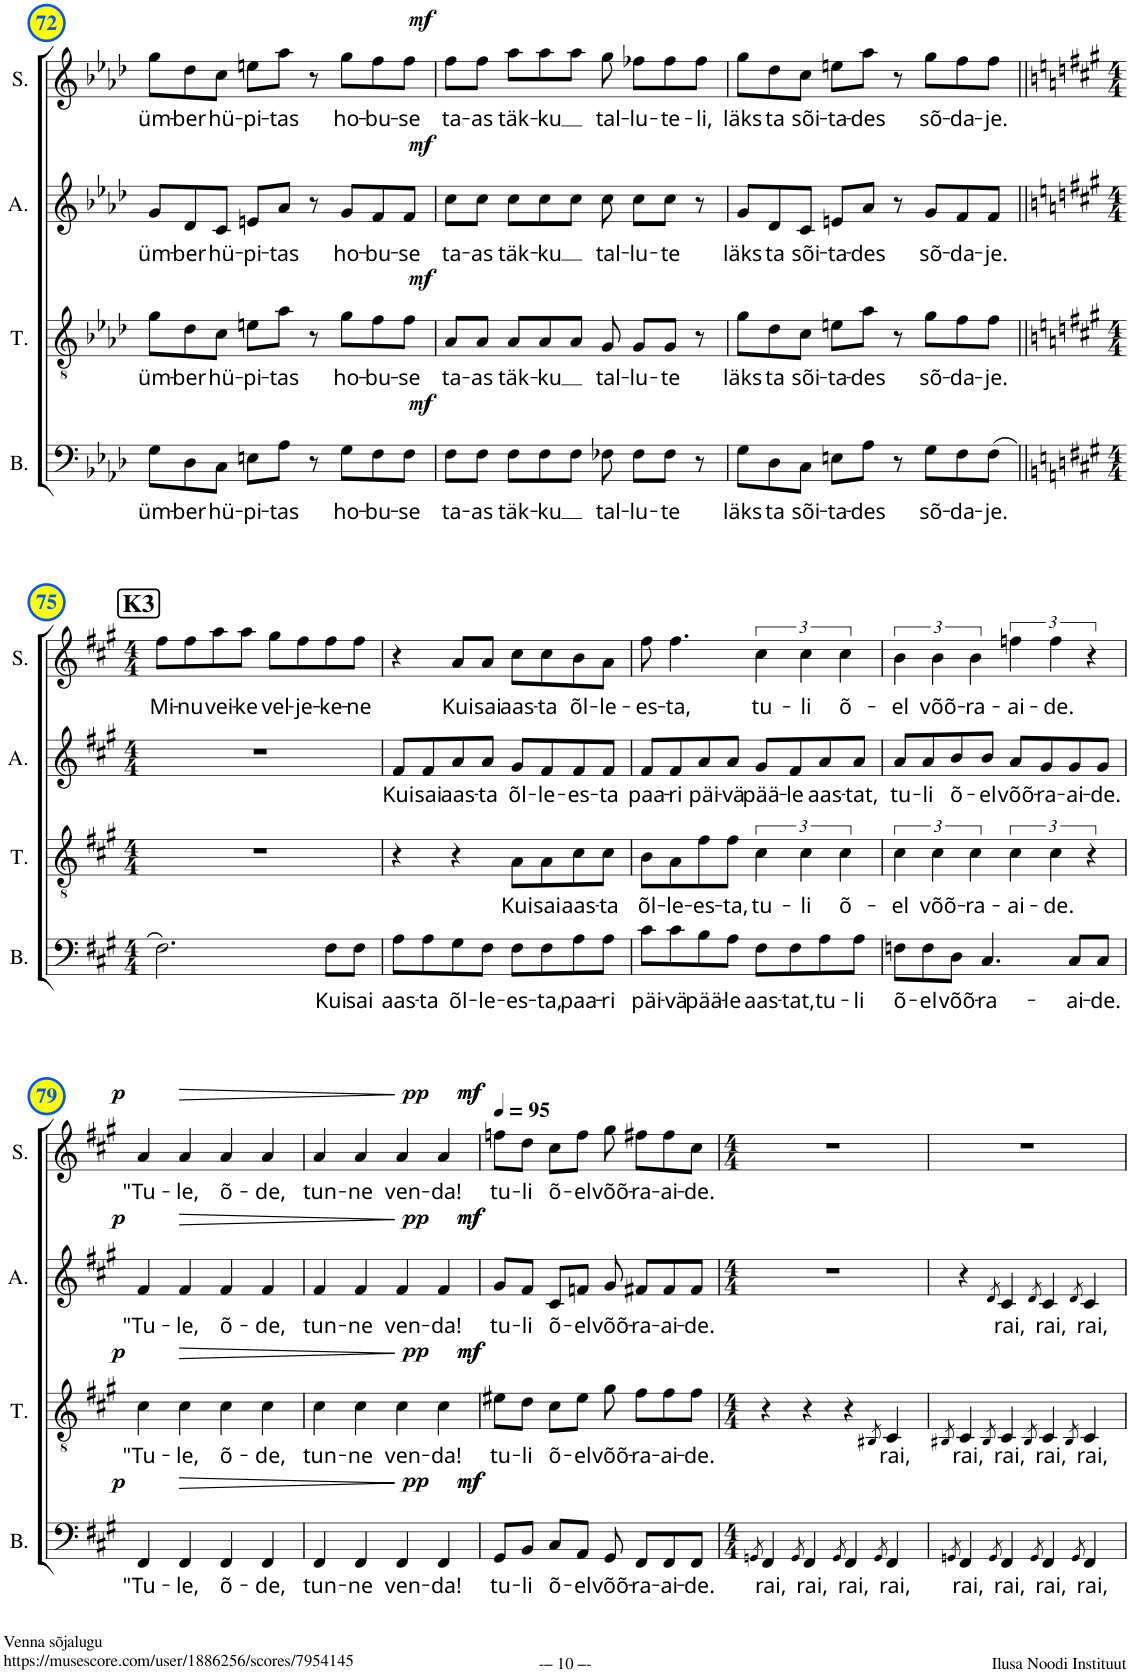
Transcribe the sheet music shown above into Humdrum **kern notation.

**kern	**text	**dynam	**kern	**text	**dynam	**kern	**text	**dynam	**kern	**text	**dynam
*part4	*part4	*part4	*part3	*part3	*part3	*part2	*part2	*part2	*part1	*part1	*part1
*staff4	*staff4	*staff4	*staff3	*staff3	*staff3	*staff2	*staff2	*staff2	*staff1	*staff1	*staff1
*I"Bass	*	*	*I"Tenor	*	*	*I"Alto	*	*	*I"Soprano	*	*
*I'B.	*	*	*I'T.	*	*	*I'A.	*	*	*I'S.	*	*
!!LO:PB:g=z
*clefF4	*	*	*clefGv2	*	*	*clefG2	*	*	*clefG2	*	*
*	*	*	*	*	*	*Trd1c2	*	*	*	*	*
*k[b-e-a-d-]	*	*	*k[b-e-a-d-]	*	*	*k[b-e-a-d-]	*	*	*k[b-e-a-d-]	*	*
*M9/8	*	*	*M9/8	*	*	*M9/8	*	*	*M9/8	*	*
=72	=72	=72	=72	=72	=72	=72	=72	=72	=72	=72	=72
!	!LO:LY:b	!	!	!LO:LY:b	!	!	!LO:LY:b	!	!	!LO:LY:b	!
8G\L	üm-	.	8g\L	üm-	.	8g/L	üm-	.	8gg\L	üm-	.
!	!LO:LY:b	!	!	!LO:LY:b	!	!	!LO:LY:b	!	!	!LO:LY:b	!
8D-\	-ber	.	8d-\	-ber	.	8d-/	-ber	.	8dd-\	-ber	.
!	!LO:LY:b	!	!	!LO:LY:b	!	!	!LO:LY:b	!	!	!LO:LY:b	!
8C\J	hü-	.	8c\J	hü-	.	8c/J	hü-	.	8cc\J	hü-	.
!	!LO:LY:b	!	!	!LO:LY:b	!	!	!LO:LY:b	!	!	!LO:LY:b	!
8En\L	-pi-	.	8en\L	-pi-	.	8en/L	-pi-	.	8een\L	-pi-	.
!	!LO:LY:b	!	!	!LO:LY:b	!	!	!LO:LY:b	!	!	!LO:LY:b	!
8A-\J	-tas	.	8a-\J	-tas	.	8a-/J	-tas	.	8aa-\J	-tas	.
8r	.	.	8r	.	.	8r	.	.	8r	.	.
!	!LO:LY:b	!	!	!LO:LY:b	!	!	!LO:LY:b	!	!	!LO:LY:b	!
8G\L	ho-	.	8g\L	ho-	.	8g/L	ho-	.	8gg\L	ho-	.
!	!LO:LY:b	!	!	!LO:LY:b	!	!	!LO:LY:b	!	!	!LO:LY:b	!
8F\	-bu-	.	8f\	-bu-	.	8f/	-bu-	.	8ff\	-bu-	.
!	!LO:LY:b	!	!	!LO:LY:b	!	!	!LO:LY:b	!	!	!LO:LY:b	!
8F\J	-se	.	8f\J	-se	.	8f/J	-se	.	8ff\J	-se	.
=73	=73	=73	=73	=73	=73	=73	=73	=73	=73	=73	=73
!	!LO:LY:b	!LO:DY:a	!	!LO:LY:b	!LO:DY:a	!	!LO:LY:b	!LO:DY:a	!	!LO:LY:b	!LO:DY:a
8F\L	ta-	mf	8A-/L	ta-	mf	8cc\L	ta-	mf	8ff\L	ta-	mf
!	!LO:LY:b	!	!	!LO:LY:b	!	!	!LO:LY:b	!	!	!LO:LY:b	!
8F\J	-as	.	8A-/J	-as	.	8cc\J	-as	.	8ff\J	-as	.
!	!LO:LY:b	!	!	!LO:LY:b	!	!	!LO:LY:b	!	!	!LO:LY:b	!
8F\L	täk-	.	8A-/L	täk-	.	8cc\L	täk-	.	8aa-\L	täk-	.
!	!LO:LY:b	!	!	!LO:LY:b	!	!	!LO:LY:b	!	!	!LO:LY:b	!
8F\	-ku	.	8A-/	-ku	.	8cc\	-ku	.	8aa-\	-ku	.
8F\J	.	.	8A-/J	.	.	8cc\J	.	.	8aa-\J	.	.
!	!LO:LY:b	!	!	!LO:LY:b	!	!	!LO:LY:b	!	!	!LO:LY:b	!
8F-X\	tal-	.	8G/	tal-	.	8cc\	tal-	.	8gg\	tal-	.
!	!LO:LY:b	!	!	!LO:LY:b	!	!	!LO:LY:b	!	!	!LO:LY:b	!
8F-\L	-lu-	.	8G/L	-lu-	.	8cc\L	-lu-	.	8ff-X\L	-lu-	.
!	!LO:LY:b	!	!	!LO:LY:b	!	!	!LO:LY:b	!	!	!LO:LY:b	!
8F-\J	-te	.	8G/J	-te	.	8cc\J	-te	.	8ff-\	-te-	.
!	!	!	!	!	!	!	!	!	!	!LO:LY:b	!
8r	.	.	8r	.	.	8r	.	.	8ff-\J	-li,	.
=74	=74	=74	=74	=74	=74	=74	=74	=74	=74	=74	=74
!	!LO:LY:b	!	!	!LO:LY:b	!	!	!LO:LY:b	!	!	!LO:LY:b	!
8G\L	läks	.	8g\L	läks	.	8g/L	läks	.	8gg\L	läks	.
!	!LO:LY:b	!	!	!LO:LY:b	!	!	!LO:LY:b	!	!	!LO:LY:b	!
8D-\	ta	.	8d-\	ta	.	8d-/	ta	.	8dd-\	ta	.
!	!LO:LY:b	!	!	!LO:LY:b	!	!	!LO:LY:b	!	!	!LO:LY:b	!
8C\J	sõi-	.	8c\J	sõi-	.	8c/J	sõi-	.	8cc\J	sõi-	.
!	!LO:LY:b	!	!	!LO:LY:b	!	!	!LO:LY:b	!	!	!LO:LY:b	!
8En\L	-ta-	.	8en\L	-ta-	.	8en/L	-ta-	.	8een\L	-ta-	.
!	!LO:LY:b	!	!	!LO:LY:b	!	!	!LO:LY:b	!	!	!LO:LY:b	!
8A-\J	-des	.	8a-\J	-des	.	8a-/J	-des	.	8aa-\J	-des	.
8r	.	.	8r	.	.	8r	.	.	8r	.	.
!	!LO:LY:b	!	!	!LO:LY:b	!	!	!LO:LY:b	!	!	!LO:LY:b	!
8G\L	sõ-	.	8g\L	sõ-	.	8g/L	sõ-	.	8gg\L	sõ-	.
!	!LO:LY:b	!	!	!LO:LY:b	!	!	!LO:LY:b	!	!	!LO:LY:b	!
8F\	-da-	.	8f\	-da-	.	8f/	-da-	.	8ff\	-da-	.
!	!LO:LY:b	!	!	!LO:LY:b	!	!	!LO:LY:b	!	!	!LO:LY:b	!
(8F\J	-je.	.	8f\J	-je.	.	8f/J	-je.	.	8ff\J	-je.	.
!!LO:LB:g=z
!!LO:REH:place=s1:a:B:cj:fs=14:t=K3
=75||	=75||	=75||	=75||	=75||	=75||	=75||	=75||	=75||	=75||	=75||	=75||
*k[f#c#g#]	*	*	*k[f#c#g#]	*	*	*k[f#c#g#]	*	*	*k[f#c#g#]	*	*
*M4/4	*	*	*M4/4	*	*	*M4/4	*	*	*M4/4	*	*
!	!	!	!	!	!	!	!	!	!	!LO:LY:b	!
2.F#\)	.	.	1r	.	.	1r	.	.	8ff#\L	Mi-	.
!	!	!	!	!	!	!	!	!	!	!LO:LY:b	!
.	.	.	.	.	.	.	.	.	8ff#\	-nu	.
!	!	!	!	!	!	!	!	!	!	!LO:LY:b	!
.	.	.	.	.	.	.	.	.	8aa\	vei-	.
!	!	!	!	!	!	!	!	!	!	!LO:LY:b	!
.	.	.	.	.	.	.	.	.	8aa\J	-ke	.
!	!	!	!	!	!	!	!	!	!	!LO:LY:b	!
.	.	.	.	.	.	.	.	.	8gg#\L	vel-	.
!	!	!	!	!	!	!	!	!	!	!LO:LY:b	!
.	.	.	.	.	.	.	.	.	8ff#\	-je-	.
!	!LO:LY:b	!	!	!	!	!	!	!	!	!LO:LY:b	!
8F#\L	Kui	.	.	.	.	.	.	.	8ff#\	-ke-	.
!	!LO:LY:b	!	!	!	!	!	!	!	!	!LO:LY:b	!
8F#\J	sai	.	.	.	.	.	.	.	8ff#\J	-ne	.
=76	=76	=76	=76	=76	=76	=76	=76	=76	=76	=76	=76
!	!LO:LY:b	!	!	!	!	!	!LO:LY:b	!	!	!	!
8A\L	aas-	.	4r	.	.	8f#/L	Kui	.	4r	.	.
!	!LO:LY:b	!	!	!	!	!	!LO:LY:b	!	!	!	!
8A\	-ta	.	.	.	.	8f#/	sai	.	.	.	.
!	!LO:LY:b	!	!	!	!	!	!LO:LY:b	!	!	!LO:LY:b	!
8G#\	õl-	.	4r	.	.	8a/	aas-	.	8a/L	Kui	.
!	!LO:LY:b	!	!	!	!	!	!LO:LY:b	!	!	!LO:LY:b	!
8F#\J	-le-	.	.	.	.	8a/J	-ta	.	8a/J	sai	.
!	!LO:LY:b	!	!	!LO:LY:b	!	!	!LO:LY:b	!	!	!LO:LY:b	!
8F#\L	-es-	.	8A\L	Kui	.	8g#/L	õl-	.	8cc#\L	aas-	.
!	!LO:LY:b	!	!	!LO:LY:b	!	!	!LO:LY:b	!	!	!LO:LY:b	!
8F#\	-ta,	.	8A\	sai	.	8f#/	-le-	.	8cc#\	-ta	.
!	!LO:LY:b	!	!	!LO:LY:b	!	!	!LO:LY:b	!	!	!LO:LY:b	!
8A\	paa-	.	8c#\	aas-	.	8f#/	-es-	.	8b\	õl-	.
!	!LO:LY:b	!	!	!LO:LY:b	!	!	!LO:LY:b	!	!	!LO:LY:b	!
8A\J	-ri	.	8c#\J	-ta	.	8f#/J	-ta	.	8a\J	-le-	.
=77	=77	=77	=77	=77	=77	=77	=77	=77	=77	=77	=77
!	!LO:LY:b	!	!	!LO:LY:b	!	!	!LO:LY:b	!	!	!LO:LY:b	!
8c#\L	päi-	.	8B\L	õl-	.	8f#/L	paa-	.	8ff#\	-es-	.
!	!LO:LY:b	!	!	!LO:LY:b	!	!	!LO:LY:b	!	!	!LO:LY:b	!
8c#\	-vä	.	8A\	-le-	.	8f#/	-ri	.	4.ff#\	-ta,	.
!	!LO:LY:b	!	!	!LO:LY:b	!	!	!LO:LY:b	!	!	!	!
8B\	pää-	.	8f#\	-es-	.	8a/	päi-	.	.	.	.
!	!LO:LY:b	!	!	!LO:LY:b	!	!	!LO:LY:b	!	!	!	!
8A\J	-le	.	8f#\J	-ta,	.	8a/J	-vä	.	.	.	.
!	!LO:LY:b	!	!	!LO:LY:b	!	!	!LO:LY:b	!	!	!LO:LY:b	!
8F#\L	aas-	.	6c#\	tu-	.	8g#/L	pää-	.	6cc#\	tu-	.
!	!LO:LY:b	!	!	!	!	!	!LO:LY:b	!	!	!	!
8F#\	-tat,	.	.	.	.	8f#/	-le	.	.	.	.
!	!	!	!	!LO:LY:b	!	!	!	!	!	!LO:LY:b	!
.	.	.	6c#\	-li	.	.	.	.	6cc#\	-li	.
!	!LO:LY:b	!	!	!	!	!	!LO:LY:b	!	!	!	!
8A\	tu-	.	.	.	.	8a/	aas-	.	.	.	.
!	!	!	!	!LO:LY:b	!	!	!	!	!	!LO:LY:b	!
.	.	.	6c#\	õ-	.	.	.	.	6cc#\	õ-	.
!	!LO:LY:b	!	!	!	!	!	!LO:LY:b	!	!	!	!
8A\J	-li	.	.	.	.	8a/J	-tat,	.	.	.	.
=78	=78	=78	=78	=78	=78	=78	=78	=78	=78	=78	=78
!	!LO:LY:b	!	!	!LO:LY:b	!	!	!LO:LY:b	!	!	!LO:LY:b	!
8Fn\L	õ-	.	6c#\	-el	.	8a/L	tu-	.	6b\	-el	.
!	!LO:LY:b	!	!	!	!	!	!LO:LY:b	!	!	!	!
8F\	-el	.	.	.	.	8a/	-li	.	.	.	.
!	!	!	!	!LO:LY:b	!	!	!	!	!	!LO:LY:b	!
.	.	.	6c#\	võõ-	.	.	.	.	6b\	võõ-	.
!	!LO:LY:b	!	!	!	!	!	!LO:LY:b	!	!	!	!
8D\J	võõ-	.	.	.	.	8b/	õ-	.	.	.	.
!	!	!	!	!LO:LY:b	!	!	!	!	!	!LO:LY:b	!
.	.	.	6c#\	-ra-	.	.	.	.	6b\	-ra-	.
!	!LO:LY:b	!	!	!	!	!	!LO:LY:b	!	!	!	!
4.C#/	-ra-	.	.	.	.	8b/J	-el	.	.	.	.
!	!	!	!	!LO:LY:b	!	!	!LO:LY:b	!	!	!LO:LY:b	!
.	.	.	6c#\	-ai-	.	8a/L	võõ-	.	6ffn\	-ai-	.
!	!	!	!	!	!	!	!LO:LY:b	!	!	!	!
.	.	.	.	.	.	8g#/	-ra-	.	.	.	.
!	!	!	!	!LO:LY:b	!	!	!	!	!	!LO:LY:b	!
.	.	.	6c#\	-de.	.	.	.	.	6ff\	-de.	.
!	!LO:LY:b	!	!	!	!	!	!LO:LY:b	!	!	!	!
8C#/L	-ai-	.	.	.	.	8g#/	-ai-	.	.	.	.
.	.	.	6r	.	.	.	.	.	6r	.	.
!	!LO:LY:b	!	!	!	!	!	!LO:LY:b	!	!	!	!
8C#/J	-de.	.	.	.	.	8g#/J	-de.	.	.	.	.
!!LO:LB:g=z
=79	=79	=79	=79	=79	=79	=79	=79	=79	=79	=79	=79
!	!LO:LY:b	!LO:DY:a	!	!LO:LY:b	!LO:DY:a	!	!LO:LY:b	!LO:DY:a	!	!LO:LY:b	!LO:DY:a
4FF#/	"Tu-	p	4c#\	"Tu-	p	4f#/	"Tu-	p	4a/	"Tu-	p
!	!LO:LY:b	!LO:HP:b	!	!LO:LY:b	!LO:HP:b	!	!LO:LY:b	!LO:HP:b	!	!LO:LY:b	!LO:HP:b
4FF#/	-le,	>	4c#\	-le,	>	4f#/	-le,	>	4a/	-le,	>
!	!LO:LY:b	!	!	!LO:LY:b	!	!	!LO:LY:b	!	!	!LO:LY:b	!
4FF#/	õ-	.	4c#\	õ-	.	4f#/	õ-	.	4a/	õ-	.
!	!LO:LY:b	!	!	!LO:LY:b	!	!	!LO:LY:b	!	!	!LO:LY:b	!
4FF#/	-de,	.	4c#\	-de,	.	4f#/	-de,	.	4a/	-de,	.
=80	=80	=80	=80	=80	=80	=80	=80	=80	=80	=80	=80
!	!LO:LY:b	!	!	!LO:LY:b	!	!	!LO:LY:b	!	!	!LO:LY:b	!
4FF#/	tun-	.	4c#\	tun-	.	4f#/	tun-	.	4a/	tun-	.
!	!LO:LY:b	!	!	!LO:LY:b	!	!	!LO:LY:b	!	!	!LO:LY:b	!
4FF#/	-ne	.	4c#\	-ne	.	4f#/	-ne	.	4a/	-ne	.
!	!LO:LY:b	!	!	!LO:LY:b	!	!	!LO:LY:b	!	!	!LO:LY:b	!
4FF#/	ven-	.	4c#\	ven-	.	4f#/	ven-	.	4a/	ven-	.
!	!LO:LY:b	!LO:DY:n=1:a	!	!LO:LY:b	!LO:DY:n=1:a	!	!LO:LY:b	!LO:DY:n=1:a	!	!LO:LY:b	!LO:DY:n=1:a
4FF#/	-da!	] pp	4c#\	-da!	] pp	4f#/	-da!	] pp	4a/	-da!	] pp
=81	=81	=81	=81	=81	=81	=81	=81	=81	=81	=81	=81
*	*	*	*	*	*	*	*	*	*MM95	*	*
!	!LO:LY:b	!LO:DY:a	!	!LO:LY:b	!	!	!LO:LY:b	!	!	!LO:LY:b	!
!	!	!LO:DY:n=1:a	!	!	!LO:DY:a	!	!	!	!	!	!
!	!	!	!	!	!LO:DY:n=1:a	!	!	!LO:DY:a	!	!	!
!	!	!	!	!	!	!	!	!LO:DY:n=1:a	!	!	!LO:DY:a
!	!	!	!	!	!	!	!	!	!	!	!LO:DY:n=1:a
8GG#/L	tu-	mf mf	8e#X\L	tu-	mf mf	8g#/L	tu-	mf mf	8ffn\L	tu-	mf mf
!	!LO:LY:b	!	!	!LO:LY:b	!	!	!LO:LY:b	!	!	!LO:LY:b	!
8BB/J	-li	.	8d\J	-li	.	8f#/J	-li	.	8dd\J	-li	.
!	!LO:LY:b	!	!	!LO:LY:b	!	!	!LO:LY:b	!	!	!LO:LY:b	!
8C#/L	õ-	.	8c#\L	õ-	.	8c#/L	õ-	.	8cc#\L	õ-	.
!	!LO:LY:b	!	!	!LO:LY:b	!	!	!LO:LY:b	!	!	!LO:LY:b	!
8AA/J	-el	.	8e#\J	-el	.	8fn/J	-el	.	8ff\J	-el	.
!	!LO:LY:b	!	!	!LO:LY:b	!	!	!LO:LY:b	!	!	!LO:LY:b	!
8GG#/	võõ-	.	8g#\	võõ-	.	8g#/	võõ-	.	8gg#\	võõ-	.
!	!LO:LY:b	!	!	!LO:LY:b	!	!	!LO:LY:b	!	!	!LO:LY:b	!
8FF#/L	-ra-	.	8f#\L	-ra-	.	8f#X/L	-ra-	.	8ff#X\L	-ra-	.
!	!LO:LY:b	!	!	!LO:LY:b	!	!	!LO:LY:b	!	!	!LO:LY:b	!
8FF#/	-ai-	.	8f#\	-ai-	.	8f#/	-ai-	.	8ff#\	-ai-	.
!	!LO:LY:b	!	!	!LO:LY:b	!	!	!LO:LY:b	!	!	!LO:LY:b	!
8FF#/J	-de.	.	8f#\J	-de.	.	8f#/J	-de.	.	8cc#\J	-de.	.
=82	=82	=82	=82	=82	=82	=82	=82	=82	=82	=82	=82
*M4/4	*	*	*M4/4	*	*	*M4/4	*	*	*M4/4	*	*
8qGGn/	.	.	.	.	.	.	.	.	.	.	.
!	!LO:LY:b	!	!	!	!	!	!	!	!	!	!
4FF#/	rai,	.	4r	.	.	1r	.	.	1r	.	.
8qGG/	.	.	.	.	.	.	.	.	.	.	.
!	!LO:LY:b	!	!	!	!	!	!	!	!	!	!
4FF#/	rai,	.	4r	.	.	.	.	.	.	.	.
8qGG/	.	.	.	.	.	.	.	.	.	.	.
!	!LO:LY:b	!	!	!	!	!	!	!	!	!	!
4FF#/	rai,	.	4r	.	.	.	.	.	.	.	.
8qGG/	.	.	8qBB#X/	.	.	.	.	.	.	.	.
!	!LO:LY:b	!	!	!LO:LY:b	!	!	!	!	!	!	!
4FF#/	rai,	.	4C#/	rai,	.	.	.	.	.	.	.
=83	=83	=83	=83	=83	=83	=83	=83	=83	=83	=83	=83
8qGGn/	.	.	8qBB#X/	.	.	.	.	.	.	.	.
!	!LO:LY:b	!	!	!LO:LY:b	!	!	!	!	!	!	!
4FF#/	rai,	.	4C#/	rai,	.	4r	.	.	1r	.	.
8qGG/	.	.	8qBB#/	.	.	8qd/	.	.	.	.	.
!	!LO:LY:b	!	!	!LO:LY:b	!	!	!LO:LY:b	!	!	!	!
4FF#/	rai,	.	4C#/	rai,	.	4c#/	rai,	.	.	.	.
8qGG/	.	.	8qBB#/	.	.	8qd/	.	.	.	.	.
!	!LO:LY:b	!	!	!LO:LY:b	!	!	!LO:LY:b	!	!	!	!
4FF#/	rai,	.	4C#/	rai,	.	4c#/	rai,	.	.	.	.
8qGG/	.	.	8qBB#/	.	.	8qd/	.	.	.	.	.
!	!LO:LY:b	!	!	!LO:LY:b	!	!	!LO:LY:b	!	!	!	!
4FF#/	rai,	.	4C#/	rai,	.	4c#/	rai,	.	.	.	.
=	=	=	=	=	=	=	=	=	=	=	=
*-	*-	*-	*-	*-	*-	*-	*-	*-	*-	*-	*-
